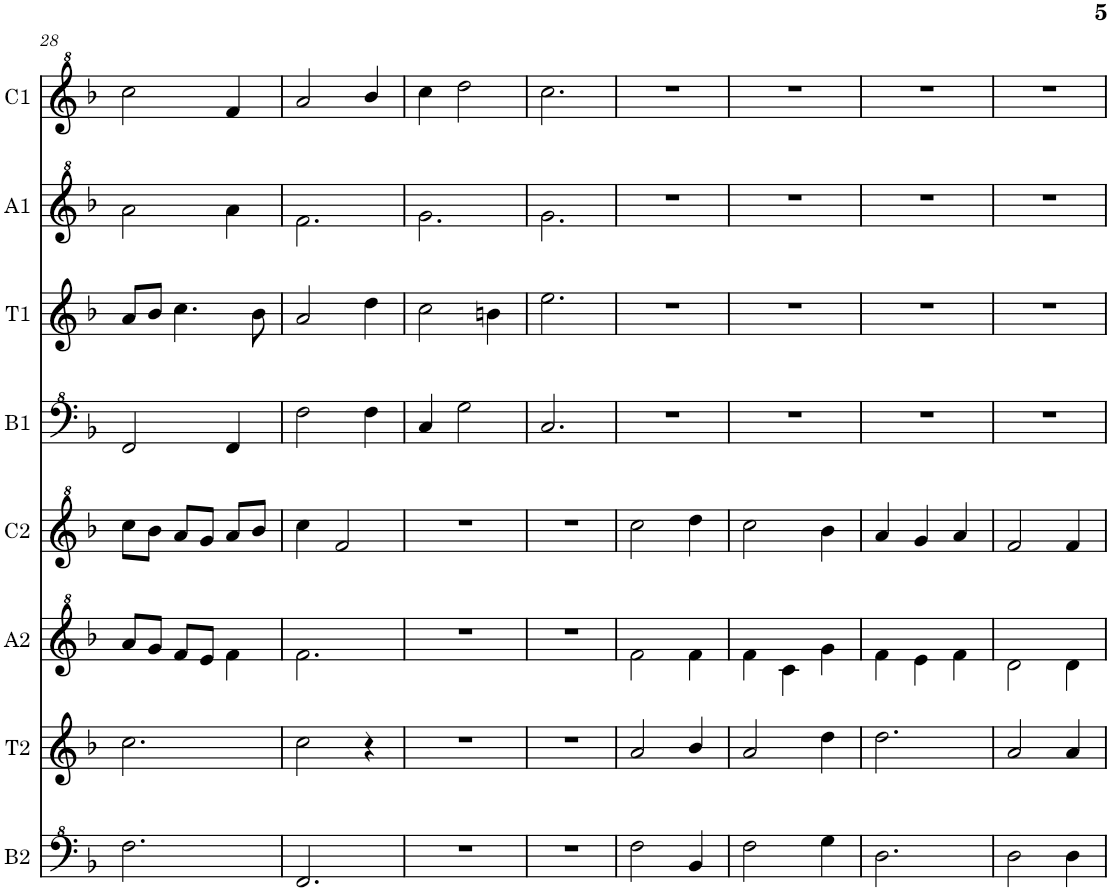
**kern	**kern	**kern	**kern	**kern	**kern	**kern	**kern
*part8	*part7	*part6	*part5	*part4	*part3	*part2	*part1
*staff8	*staff7	*staff6	*staff5	*staff4	*staff3	*staff2	*staff1
*I"Bass 2	*I"Tenor 2	*I"Alto 2	*I"Cantus 2	*I"Bass 1	*I"Tenor 1	*I"Alto 1	*I"Cantus 1
*I'B2	*I'T2	*I'A2	*I'C2	*I'B1	*I'T1	*I'A1	*I'C1
!!LO:PB:g=z
*clefF^4	*clefG2	*clefG^2	*clefG^2	*clefF^4	*clefG2	*clefG^2	*clefG^2
*k[b-]	*k[b-]	*k[b-]	*k[b-]	*k[b-]	*k[b-]	*k[b-]	*k[b-]
*M3/4	*M3/4	*M3/4	*M3/4	*M3/4	*M3/4	*M3/4	*M3/4
=28	=28	=28	=28	=28	=28	=28	=28
2.f\	2.cc\	8aa/L	8ccc\L	2F/	8a/L	2aa\	2ccc\
.	.	8gg/J	8bb-\J	.	8b-/J	.	.
.	.	8ff/L	8aa/L	.	4.cc\	.	.
.	.	8ee/J	8gg/J	.	.	.	.
.	.	4ff\	8aa/L	4F/	.	4aa\	4ff/
.	.	.	8bb-/J	.	8b-\	.	.
=29	=29	=29	=29	=29	=29	=29	=29
2.F/	2cc\	2.ff\	4ccc\	2f\	2a/	2.ff\	2aa/
.	.	.	2ff/	.	.	.	.
.	4r	.	.	4f\	4dd\	.	4bb-/
=30	=30	=30	=30	=30	=30	=30	=30
2.r	2.r	2.r	2.r	4c/	2cc\	2.gg\	4ccc\
.	.	.	.	2g\	.	.	2ddd\
.	.	.	.	.	4bn\	.	.
=31	=31	=31	=31	=31	=31	=31	=31
2.r	2.r	2.r	2.r	2.c/	2.ee\	2.gg\	2.ccc\
=32	=32	=32	=32	=32	=32	=32	=32
2f\	2a/	2ff\	2ccc\	2.r	2.r	2.r	2.r
4B-/	4b-/	4ff\	4ddd\	.	.	.	.
=33	=33	=33	=33	=33	=33	=33	=33
2f\	2a/	4ff\	2ccc\	2.r	2.r	2.r	2.r
.	.	4cc\	.	.	.	.	.
4g\	4dd\	4gg\	4bb-\	.	.	.	.
=34	=34	=34	=34	=34	=34	=34	=34
2.d\	2.dd\	4ff\	4aa/	2.r	2.r	2.r	2.r
.	.	4ee\	4gg/	.	.	.	.
.	.	4ff\	4aa/	.	.	.	.
=35	=35	=35	=35	=35	=35	=35	=35
2d\	2a/	2dd\	2ff/	2.r	2.r	2.r	2.r
4d\	4a/	4dd\	4ff/	.	.	.	.
=	=	=	=	=	=	=	=
*-	*-	*-	*-	*-	*-	*-	*-
